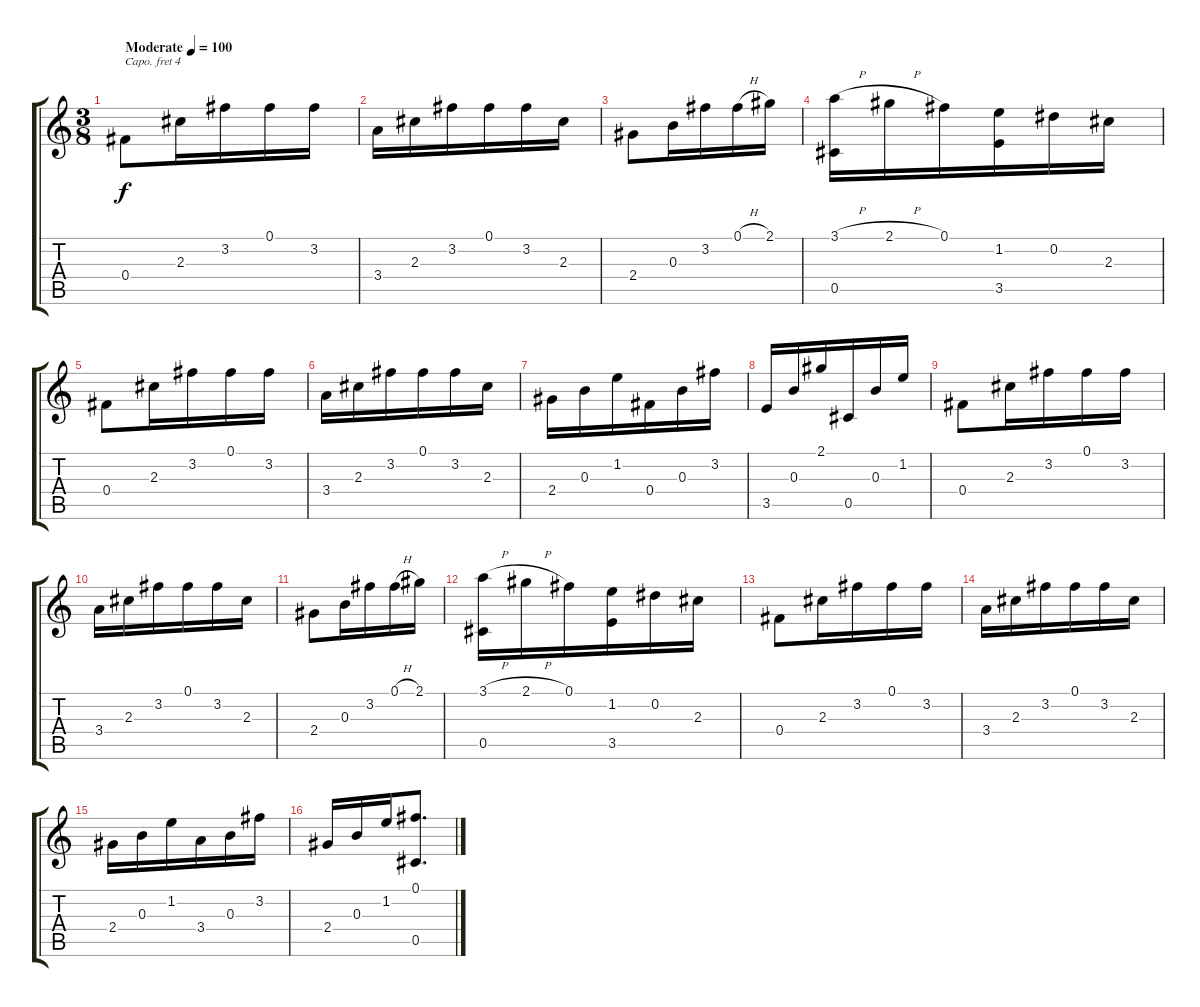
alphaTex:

\track "" {instrument acousticguitarsteel}
\staff {score tabs}
\capo 4
\tuning (D4 B3 G3 D3 A2 D2) {hide}
\ts (3 8)
\tempo (100 "Moderate")
\clef g2
\ks c
0.4.8{dy f instrument acousticguitarsteel} 2.3.16 3.2.16 0.1.16 3.2.16 |
3.4.16 2.3.16 3.2.16 0.1.16 3.2.16 2.3.16 |
2.4.8 0.3.16 3.2.16 0.1{h}.16 2.1.16 |
(3.1{h} 0.5).16 2.1{h}.16 0.1.16 (1.2 3.5).16 0.2.16 2.3.16 |
0.4.8 2.3.16 3.2.16 0.1.16 3.2.16 |
3.4.16 2.3.16 3.2.16 0.1.16 3.2.16 2.3.16 |
2.4.16 0.3.16 1.2.16 0.4.16 0.3.16 3.2.16 |
3.5.16 0.3.16 2.1.16 0.5.16 0.3.16 1.2.16 |
0.4.8 2.3.16 3.2.16 0.1.16 3.2.16 |
3.4.16 2.3.16 3.2.16 0.1.16 3.2.16 2.3.16 |
2.4.8 0.3.16 3.2.16 0.1{h}.16 2.1.16 |
(3.1{h} 0.5).16 2.1{h}.16 0.1.16 (1.2 3.5).16 0.2.16 2.3.16 |
0.4.8 2.3.16 3.2.16 0.1.16 3.2.16 |
3.4.16 2.3.16 3.2.16 0.1.16 3.2.16 2.3.16 |
2.4.16 0.3.16 1.2.16 3.4.16 0.3.16 3.2.16 |
2.4.16 0.3.16 1.2.16 (0.1 0.5).8{d}
